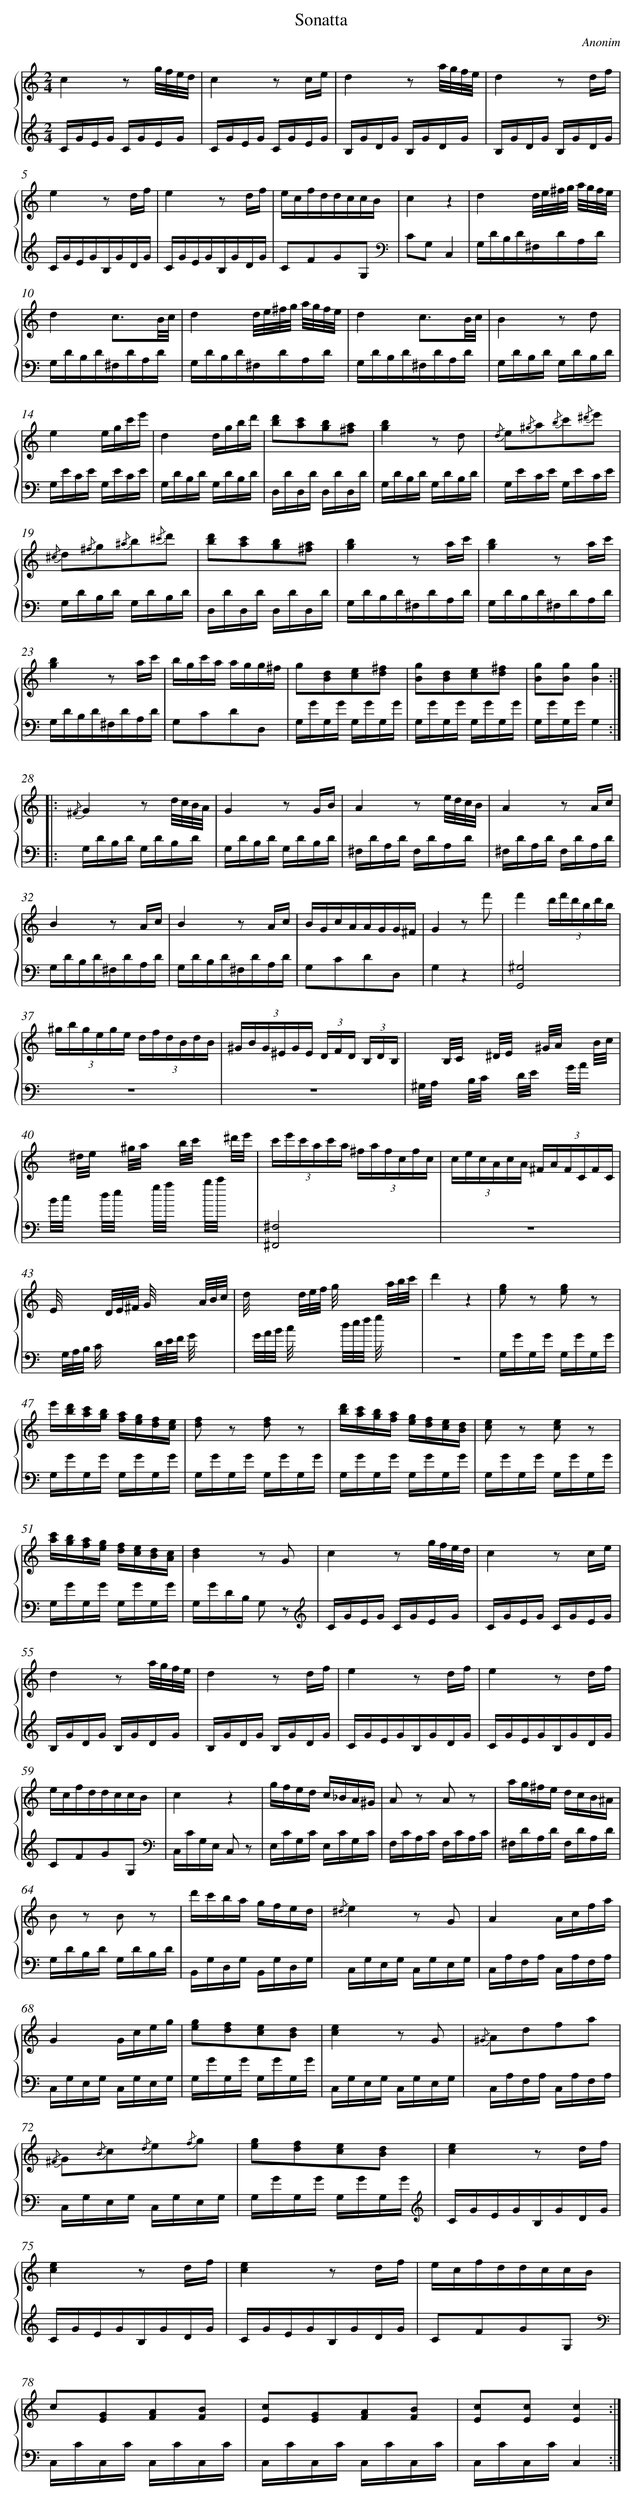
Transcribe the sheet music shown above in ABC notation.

X:1
T: Sonatta
C: Anonim
L: 1/16
M: 2/4
%%staves {1 2}
V: 1 clef=treble
V: 2 clef=treble
K: C
[V:1] c4z2 g/f/e/d/ |
[V:2] CGEG CGEG |
[V:1] c4z2 ce |
[V:2] CGEG CGEG |
[V:1] d4z2 a/g/f/e/ |
[V:2] B,GDG B,GDG |
[V:1] d4z2 df |
[V:2] B,GDG B,GDG |
[V:1] e4z2 df |
[V:2] CGEGB,GDG |
[V:1] e4z2 df |
[V:2] CGEGB,GDG |
[V:1] ecfddccB |
[V:2] C2F2G2G,2[K:clef=bass] |
[V:1] c4z4 |
[V:2] C2G,2C,4 |
[V:1] d4d/e/^f/g/ a/g/f/e/ |
[V:2] G,DB,D^F,DA,D |
[V:1] d4c3B/c/ |
[V:2] G,DB,D^F,DA,D |
[V:1] d4d/e/^f/g/ a/g/f/e/ |
[V:2] G,DB,D^F,DA,D |
[V:1] d4c3B/c/ |
[V:2] G,DB,D^F,DA,D |
[V:1] B4z2 d2 |
[V:2] G,DB,D G,DB,D |
[V:1] e4egc'e' |
[V:2] G,ECE G,ECE |
[V:1] d4dgbd' |
[V:2] G,DB,D G,DB,D |
[V:1] [d'2b2][c'2a2][b2g2][a2^f2] |
[V:2] D,DD,D D,DD,D |
[V:1] [b4g4]z2 d2 |
[V:2] G,DB,D G,DB,D |
[V:1] {/d} e2{/^g}a2{/b}c'2{/^d'}e'2 |
[V:2] G,ECE G,ECE |
[V:1] {/^c} d2{/^f}g2{/^a}b2{/^c'}d'2 |
[V:2] G,DB,D G,DB,D |
[V:1] [d'2b2][c'2a2][b2g2][a2^f2] |
[V:2] D,DD,D D,DD,D |
[V:1] [b4g4]z2 ac' |
[V:2] G,DB,D^F,DA,D |
[V:1] [b4g4]z2 ac' |
[V:2] G,DB,D^F,DA,D |
[V:1] [b4g4]z2 ac' |
[V:2] G,DB,D^F,DA,D |
[V:1] bgc'a agg^f |
[V:2] G,2C2D2D,2 |
[V:1] g2[d2B2][e2c2][^f2d2] |
[V:2] G,GG,G G,GG,G |
[V:1] [g2B2][d2B2][e2c2][^f2d2] |
[V:2] G,GG,G G,GG,G |
[V:1] [g2B2][g2B2][g4B4] :|]|:
[V:2] G,GG,GG,4 :|]|:
[V:1] {/^F}G4z2 d/c/B/A/ |
[V:2] G,DB,D G,DB,D |
[V:1] G4z2 GB |
[V:2] G,DB,D G,DB,D |
[V:1] A4z2 e/d/c/B/ |
[V:2] ^F,DA,D F,DA,D |
[V:1] A4z2 Ac |
[V:2] ^F,DA,D F,DA,D |
[V:1] B4z2 Ac |
[V:2] G,DB,D^F,DA,D |
[V:1] B4z2 Ac |
[V:2] G,DB,D^F,DA,D |
[V:1] BGcAAGG^F |
[V:2] G,2C2D2D,2 |
[V:1] G4z2 f'2 |
[V:2] G,4z4 |
[V:1] f'4(3:2:6d'f'd'bd'b |
[V:2] [^G,8G,,8] |
[V:1] (3:2:6^gbgege (3:2:6dfdBdB |
[V:2] z8 |
[V:1] (3:2:6^GBG^EGE (3DFD (3B,DB, |
[V:2] z8 |
[V:1] x B,/C/ x ^D/E/ x ^G/A/ x B/c/ |
[V:2] ^G,/A,/ x B,/C/ x D/E/ x G/A/ x |
[V:1] x ^d/e/ x ^g/a/ x b/c'/ x ^d'/e'/ |
[V:2] B/c/ x d/e/ x g/a/ x b/c'/ x |
[V:1] (3:2:6c'e'c'ac'a (3:2:6^fafcfc |
[V:2] [^F,8^F,,8] |
[V:1] (3:2:6cecAcA (3:2:6^FAFCFC |
[V:2] z8 |
[V:1] E/ x2 D/E/^F/ G/ x2 A/B/c/ |
[V:2] x/ G,/A,/B,/ C/ x2 D/E/F/ G/ x3/ |
[V:1] d/ x2 d/e/f/ g/ x2 a/b/c'/ |
[V:2] x/ G/A/B/ c/ x2 d/e/f/ g/ x3/ |
[V:1] d'4z4 |
[V:2] z8 |
[V:1] [g2e2] z2 [g2e2] z2 |
[V:2] G,GG,G G,GG,G |
[V:1] e'[d'b][c'a][bg] [af][ge][fd][ec] |
[V:2] G,GG,G G,GG,G |
[V:1] [f2d2] z2 [f2d2] z2 |
[V:2] G,GG,G G,GG,G |
[V:1] [d'b][c'a][bg][af] [ge][fd][ec][dB] |
[V:2] G,GG,G G,GG,G |
[V:1] [e2c2] z2 [e2c2] z2 |
[V:2] G,GG,G G,GG,G |
[V:1] [c'a][bg][af][ge] [fd][ec][dB][cA] |
[V:2] G,GG,G G,GG,G |
[V:1] [d4B4]z2 G2 |
[V:2] G,GDB, G,2 z2 |
[V:1] c4z2 g/f/e/d/ |
[V:2] [K:clef=treble]CGEG CGEG |
[V:1] c4z2 ce |
[V:2] CGEG CGEG |
[V:1] d4z2 a/g/f/e/ |
[V:2] B,GDG B,GDG |
[V:1] d4z2 df |
[V:2] B,GDG B,GDG |
[V:1] e4z2 df |
[V:2] CGEGB,GDG |
[V:1] e4z2 df |
[V:2] CGEGB,GDG |
[V:1] ecfddccB |
[V:2] C2F2G2G,2[K:clef=bass] |
[V:1] c4z4 |
[V:2] C,CG,E, C,2 z2 |
[V:1] gfed c_BA^G |
[V:2] E,CG,C E,CG,C |
[V:1] A2 z2 A2 z2 |
[V:2] F,CA,C F,CA,C |
[V:1] ag^fe dcB^A |
[V:2] ^F,DA,D F,DA,D |
[V:1] B2 z2 B2 z2 |
[V:2] G,DB,D G,DB,D |
[V:1] d'c'ba gfed |
[V:2] B,,G,D,G, B,,G,D,G, |
[V:1] {/^d}e4z2 G2 |
[V:2] C,G,E,G, C,G,E,G, |
[V:1] A4Acfa |
[V:2] C,A,F,A, C,A,F,A, |
[V:1] G4Gceg |
[V:2] C,G,E,G, C,G,E,G, |
[V:1] [g2e2][f2d2][e2c2][d2B2] |
[V:2] G,GG,G G,GG,G |
[V:1] [e4c4]z2 G2 |
[V:2] C,G,E,G, C,G,E,G, |
[V:1] {/^G} A2d2f2a2 |
[V:2] C,A,F,A, C,A,F,A, |
[V:1] {/^F} G2{/B}c2{/d}e2{/f}g2 |
[V:2] C,G,E,G, C,G,E,G, |
[V:1] [g2e2][f2d2][e2c2][d2B2] |
[V:2] G,GG,G G,GG,G[K:clef=treble] |
[V:1] [e4c4]z2 df |
[V:2] CGEGB,GDG |
[V:1] [e4c4]z2 df |
[V:2] CGEGB,GDG |
[V:1] [e4c4]z2 df |
[V:2] CGEGB,GDG |
[V:1] ecfddccB |
[V:2] C2F2G2G,2[K:clef=bass] |
[V:1] c2[G2E2][A2F2][B2F2] |
[V:2] C,CC,C C,CC,C |
[V:1] [c2E2][G2E2][A2F2][B2F2] |
[V:2] C,CC,C C,CC,C |
[V:1] [c2E2][c2E2][c4E4] :|]
[V:2] C,CC,CC,4 :|]
